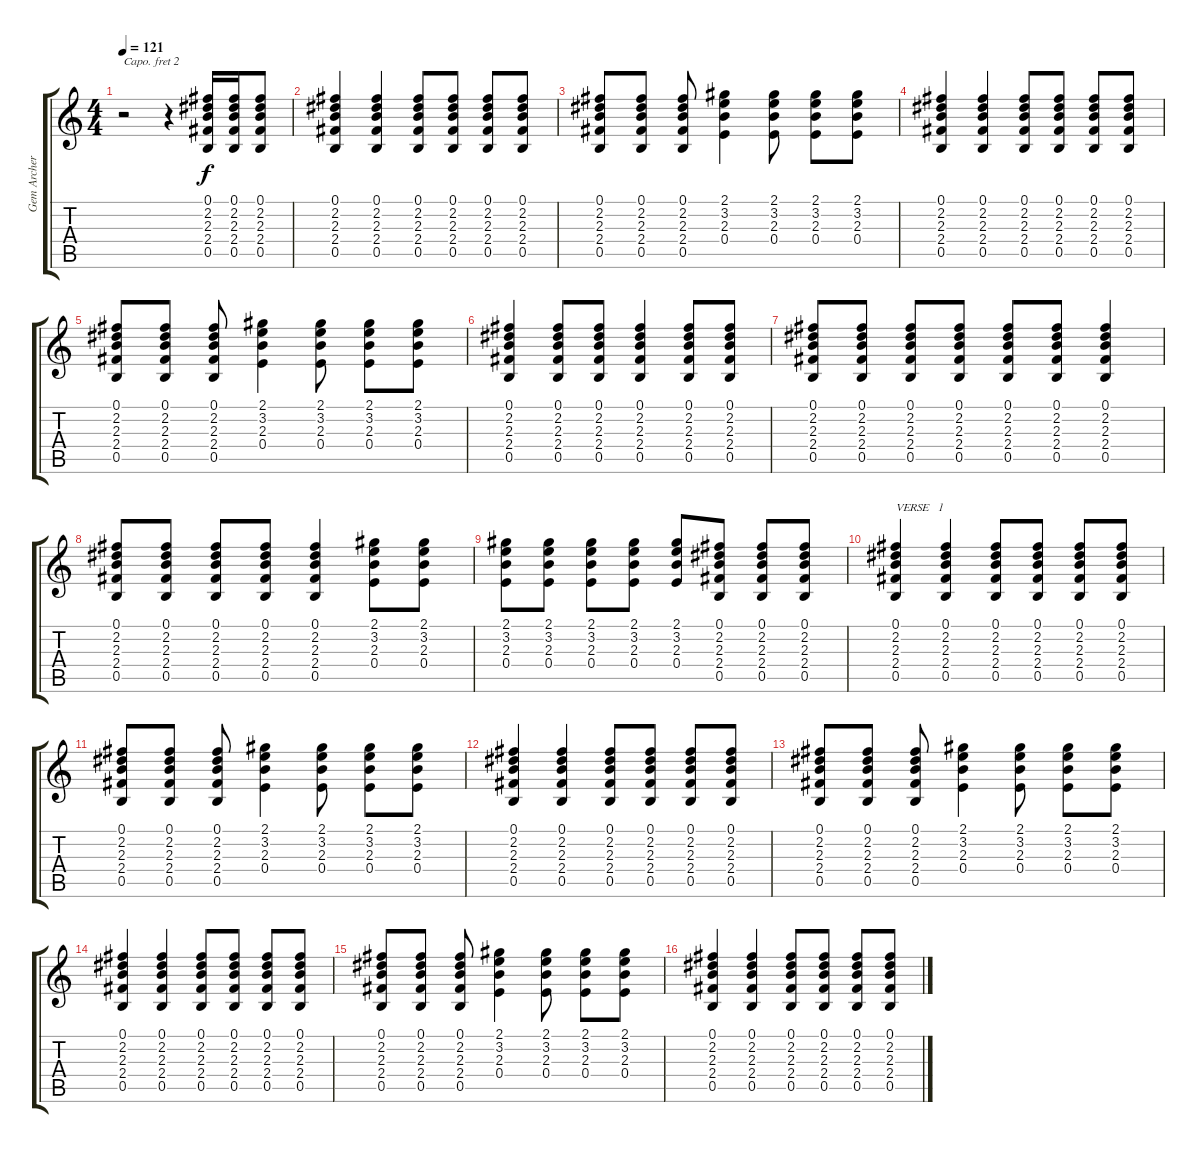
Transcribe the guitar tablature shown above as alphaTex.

\track ("Gem Archer - Rythem Guitar" "Gem Archer") {instrument overdrivenguitar}
\staff {score tabs}
\capo 2
\tuning (E4 B3 G3 D3 A2 E2) {hide}
\ts (4 4)
\tempo 121
\clef g2
\ks c
r.2{dy f instrument overdrivenguitar} r.4 (0.1 2.2 2.3 2.4 0.5).16 (0.1 2.2 2.3 2.4 0.5).16 (0.1 2.2 2.3 2.4 0.5).8 |
(0.1 2.2 2.3 2.4 0.5).4 (0.1 2.2 2.3 2.4 0.5).4 (0.1 2.2 2.3 2.4 0.5).8 (0.1 2.2 2.3 2.4 0.5).8 (0.1 2.2 2.3 2.4 0.5).8 (0.1 2.2 2.3 2.4 0.5).8 |
(0.1 2.2 2.3 2.4 0.5).8 (0.1 2.2 2.3 2.4 0.5).8 (0.1 2.2 2.3 2.4 0.5).8 (2.1 3.2 2.3 0.4).4 (2.1 3.2 2.3 0.4).8 (2.1 3.2 2.3 0.4).8 (2.1 3.2 2.3 0.4).8 |
(0.1 2.2 2.3 2.4 0.5).4 (0.1 2.2 2.3 2.4 0.5).4 (0.1 2.2 2.3 2.4 0.5).8 (0.1 2.2 2.3 2.4 0.5).8 (0.1 2.2 2.3 2.4 0.5).8 (0.1 2.2 2.3 2.4 0.5).8 |
(0.1 2.2 2.3 2.4 0.5).8 (0.1 2.2 2.3 2.4 0.5).8 (0.1 2.2 2.3 2.4 0.5).8 (2.1 3.2 2.3 0.4).4 (2.1 3.2 2.3 0.4).8 (2.1 3.2 2.3 0.4).8 (2.1 3.2 2.3 0.4).8 |
(0.1 2.2 2.3 2.4 0.5).4 (0.1 2.2 2.3 2.4 0.5).8 (0.1 2.2 2.3 2.4 0.5).8 (0.1 2.2 2.3 2.4 0.5).4 (0.1 2.2 2.3 2.4 0.5).8 (0.1 2.2 2.3 2.4 0.5).8 |
(0.1 2.2 2.3 2.4 0.5).8 (0.1 2.2 2.3 2.4 0.5).8 (0.1 2.2 2.3 2.4 0.5).8 (0.1 2.2 2.3 2.4 0.5).8 (0.1 2.2 2.3 2.4 0.5).8 (0.1 2.2 2.3 2.4 0.5).8 (0.1 2.2 2.3 2.4 0.5).4 |
(0.1 2.2 2.3 2.4 0.5).8 (0.1 2.2 2.3 2.4 0.5).8 (0.1 2.2 2.3 2.4 0.5).8 (0.1 2.2 2.3 2.4 0.5).8 (0.1 2.2 2.3 2.4 0.5).4 (2.1 3.2 2.3 0.4).8 (2.1 3.2 2.3 0.4).8 |
(2.1 3.2 2.3 0.4).8 (2.1 3.2 2.3 0.4).8 (2.1 3.2 2.3 0.4).8 (2.1 3.2 2.3 0.4).8 (2.1 3.2 2.3 0.4).8 (0.1 2.2 2.3 2.4 0.5).8 (0.1 2.2 2.3 2.4 0.5).8 (0.1 2.2 2.3 2.4 0.5).8 |
(0.1 2.2 2.3 2.4 0.5).4{txt "VERSE   1"} (0.1 2.2 2.3 2.4 0.5).4 (0.1 2.2 2.3 2.4 0.5).8 (0.1 2.2 2.3 2.4 0.5).8 (0.1 2.2 2.3 2.4 0.5).8 (0.1 2.2 2.3 2.4 0.5).8 |
(0.1 2.2 2.3 2.4 0.5).8 (0.1 2.2 2.3 2.4 0.5).8 (0.1 2.2 2.3 2.4 0.5).8 (2.1 3.2 2.3 0.4).4 (2.1 3.2 2.3 0.4).8 (2.1 3.2 2.3 0.4).8 (2.1 3.2 2.3 0.4).8 |
(0.1 2.2 2.3 2.4 0.5).4 (0.1 2.2 2.3 2.4 0.5).4 (0.1 2.2 2.3 2.4 0.5).8 (0.1 2.2 2.3 2.4 0.5).8 (0.1 2.2 2.3 2.4 0.5).8 (0.1 2.2 2.3 2.4 0.5).8 |
(0.1 2.2 2.3 2.4 0.5).8 (0.1 2.2 2.3 2.4 0.5).8 (0.1 2.2 2.3 2.4 0.5).8 (2.1 3.2 2.3 0.4).4 (2.1 3.2 2.3 0.4).8 (2.1 3.2 2.3 0.4).8 (2.1 3.2 2.3 0.4).8 |
(0.1 2.2 2.3 2.4 0.5).4 (0.1 2.2 2.3 2.4 0.5).4 (0.1 2.2 2.3 2.4 0.5).8 (0.1 2.2 2.3 2.4 0.5).8 (0.1 2.2 2.3 2.4 0.5).8 (0.1 2.2 2.3 2.4 0.5).8 |
(0.1 2.2 2.3 2.4 0.5).8 (0.1 2.2 2.3 2.4 0.5).8 (0.1 2.2 2.3 2.4 0.5).8 (2.1 3.2 2.3 0.4).4 (2.1 3.2 2.3 0.4).8 (2.1 3.2 2.3 0.4).8 (2.1 3.2 2.3 0.4).8 |
(0.1 2.2 2.3 2.4 0.5).4 (0.1 2.2 2.3 2.4 0.5).4 (0.1 2.2 2.3 2.4 0.5).8 (0.1 2.2 2.3 2.4 0.5).8 (0.1 2.2 2.3 2.4 0.5).8 (0.1 2.2 2.3 2.4 0.5).8
